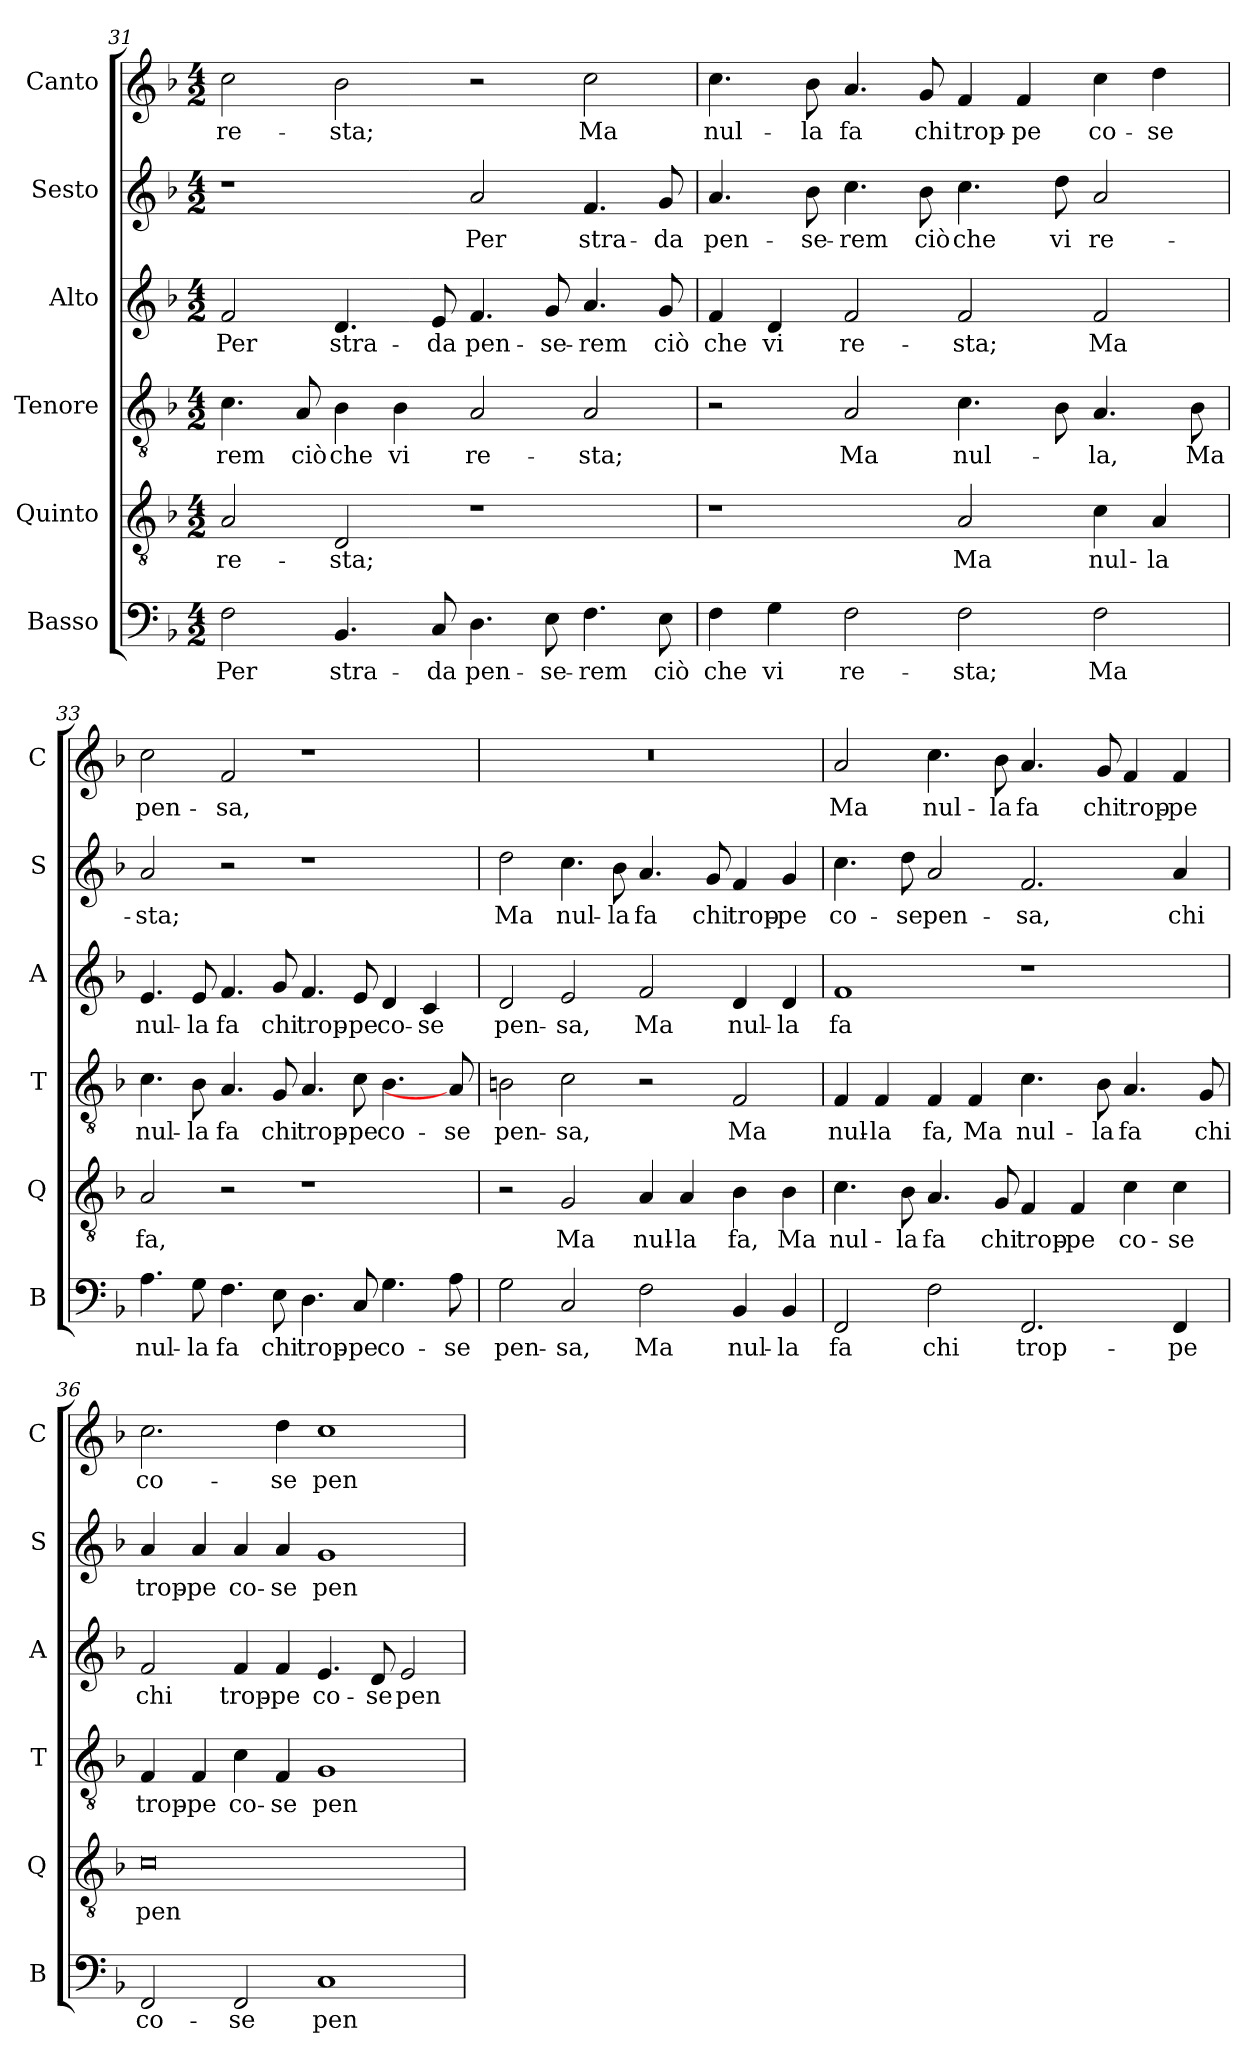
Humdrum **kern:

**kern	**text	**kern	**text	**kern	**text	**kern	**text	**kern	**text	**kern	**text
*part6	*part6	*part5	*part5	*part4	*part4	*part3	*part3	*part2	*part2	*part1	*part1
*staff6	*staff6	*staff5	*staff5	*staff4	*staff4	*staff3	*staff3	*staff2	*staff2	*staff1	*staff1
*I"Basso	*	*I"Quinto	*	*I"Tenore	*	*I"Alto	*	*I"Sesto	*	*I"Canto	*
*I'B	*	*I'Q	*	*I'T	*	*I'A	*	*I'S	*	*I'C	*
*clefF4	*	*clefGv2	*	*clefGv2	*	*clefG2	*	*clefG2	*	*clefG2	*
*k[b-]	*	*k[b-]	*	*k[b-]	*	*k[b-]	*	*k[b-]	*	*k[b-]	*
*d:	*	*d:	*	*d:	*	*d:	*	*d:	*	*d:	*
*M4/2	*	*M4/2	*	*M4/2	*	*M4/2	*	*M4/2	*	*M4/2	*
=31	=31	=31	=31	=31	=31	=31	=31	=31	=31	=31	=31
2F	Per	2A	re-	4.c	-rem	2f	Per	1r	.	2cc	re-
.	.	.	.	8A	ciò	.	.	.	.	.	.
4.BB-	stra-	2D	-sta;	4B-	che	4.d	stra-	.	.	2b-	-sta;
.	.	.	.	4B-	vi	.	.	.	.	.	.
8C	-da	.	.	.	.	8e	-da	.	.	.	.
4.D	pen-	1r	.	2A	re-	4.f	pen-	2a	Per	2r	.
8E	-se-	.	.	.	.	8g	-se-	.	.	.	.
4.F	-rem	.	.	2A	-sta;	4.a	-rem	4.f	stra-	2cc	Ma
8E	ciò	.	.	.	.	8g	ciò	8g	-da	.	.
=32	=32	=32	=32	=32	=32	=32	=32	=32	=32	=32	=32
4F	che	1r	.	2r	.	4f	che	4.a	pen-	4.cc	nul-
4G	vi	.	.	.	.	4d	vi	.	.	.	.
.	.	.	.	.	.	.	.	8b-	-se-	8b-	-la
2F	re-	.	.	2A	Ma	2f	re-	4.cc	-rem	4.a	fa
.	.	.	.	.	.	.	.	8b-	ciò	8g	chi
2F	-sta;	2A	Ma	4.c	nul-	2f	-sta;	4.cc	che	4f	trop-
.	.	.	.	.	.	.	.	.	.	4f	-pe
.	.	.	.	8B-	.	.	.	8dd	vi	.	.
2F	Ma	4c	nul-	4.A	-la,	2f	Ma	2a	re-	4cc	co-
.	.	4A	-la	.	.	.	.	.	.	4dd	-se
.	.	.	.	8B-	Ma	.	.	.	.	.	.
=33	=33	=33	=33	=33	=33	=33	=33	=33	=33	=33	=33
4.A	nul-	2A	fa,	4.c	nul-	4.e	nul-	2a	-sta;	2cc	pen-
8G	-la	.	.	8B-	-la	8e	-la	.	.	.	.
4.F	fa	2r	.	4.A	fa	4.f	fa	2r	.	2f	-sa,
8E	chi	.	.	8G	chi	8g	chi	.	.	.	.
4.D	trop-	1r	.	4.A	trop-	4.f	trop-	1r	.	1r	.
8C	-pe	.	.	8c	-pe	8e	-pe	.	.	.	.
4.G	co-	.	.	4.B-	co-	4d	co-	.	.	.	.
.	.	.	.	.	.	4c	-se	.	.	.	.
8A	-se	.	.	8A]	-se	.	.	.	.	.	.
=34	=34	=34	=34	=34	=34	=34	=34	=34	=34	=34	=34
2G	pen-	2r	.	2Bn	pen-	2d	pen-	2dd	Ma	0r	.
2C	-sa,	2G	Ma	2c	-sa,	2e	-sa,	4.cc	nul-	.	.
.	.	.	.	.	.	.	.	8b-	-la	.	.
2F	Ma	4A	nul-	2r	.	2f	Ma	4.a	fa	.	.
.	.	4A	-la	.	.	.	.	.	.	.	.
.	.	.	.	.	.	.	.	8g	chi	.	.
4BB-	nul-	4B-	fa,	2F	Ma	4d	nul-	4f	trop-	.	.
4BB-	-la	4B-	Ma	.	.	4d	-la	4g	-pe	.	.
=35	=35	=35	=35	=35	=35	=35	=35	=35	=35	=35	=35
2FF	fa	4.c	nul-	4F	nul-	1f	fa	4.cc	co-	2a	Ma
.	.	.	.	4F	-la	.	.	.	.	.	.
.	.	8B-	-la	.	.	.	.	8dd	-se	.	.
2F	chi	4.A	fa	4F	fa,	.	.	2a	pen-	4.cc	nul-
.	.	.	.	4F	Ma	.	.	.	.	.	.
.	.	8G	chi	.	.	.	.	.	.	8b-	-la
2.FF	trop-	4F	trop-	4.c	nul-	1r	.	2.f	-sa,	4.a	fa
.	.	4F	-pe	.	.	.	.	.	.	.	.
.	.	.	.	8B-	-la	.	.	.	.	8g	chi
.	.	4c	co-	4.A	fa	.	.	.	.	4f	trop-
4FF	-pe	4c	-se	.	.	.	.	4a	chi	4f	-pe
.	.	.	.	8G	chi	.	.	.	.	.	.
=36	=36	=36	=36	=36	=36	=36	=36	=36	=36	=36	=36
2FF	co-	0c	pen-	4F	trop-	2f	chi	4a	trop-	2.cc	co-
.	.	.	.	4F	-pe	.	.	4a	-pe	.	.
2FF	-se	.	.	4c	co-	4f	trop-	4a	co-	.	.
.	.	.	.	4F	-se	4f	-pe	4a	-se	4dd	-se
1C	pen-	.	.	1G	pen-	4.e	co-	1g	pen-	1cc	pen-
.	.	.	.	.	.	8d	-se	.	.	.	.
.	.	.	.	.	.	2e	pen-	.	.	.	.
=	=	=	=	=	=	=	=	=	=	=	=
*-	*-	*-	*-	*-	*-	*-	*-	*-	*-	*-	*-
